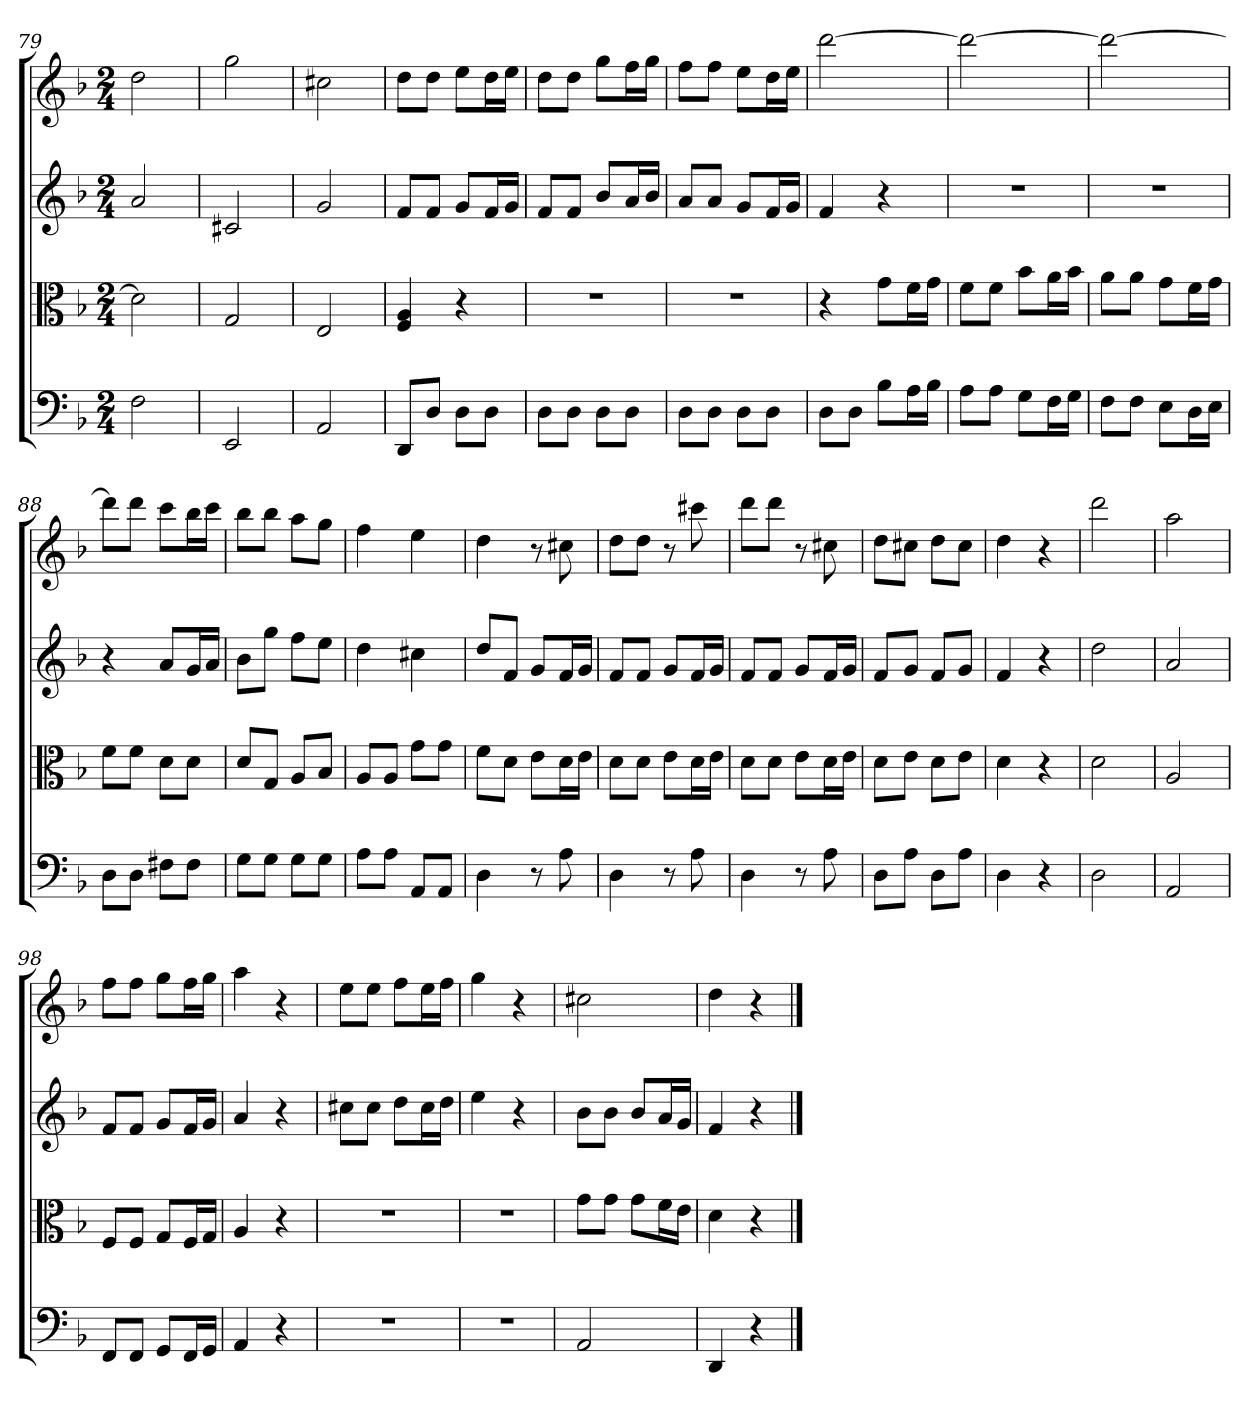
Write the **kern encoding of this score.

**kern	**kern	**kern	**kern
*part4	*part3	*part2	*part1
*staff4	*staff3	*staff2	*staff1
*clefF4	*clefC3	*	*
*k[b-]	*k[b-]	*k[b-]	*k[b-]
*d:	*d:	*d:	*d:
*M2/4	*M2/4	*M2/4	*M2/4
=79	=79	=79	=79
2F	2d]	2a	2dd
=80	=80	=80	=80
2EE	2G	2c#X	2gg
=81	=81	=81	=81
2AA	2E	2g	2cc#X
=82	=82	=82	=82
8DD/L	4F 4A	8fL	8ddL
8D/J	.	8fJ	8ddJ
8D\L	4r	8gL	8eeL
8D\J	.	16fL	16ddL
.	.	16gJJ	16eeJJ
=83	=83	=83	=83
8D\L	2r	8fL	8ddL
8D\J	.	8fJ	8ddJ
8D\L	.	8b-L	8ggL
8D\J	.	16aL	16ffL
.	.	16b-JJ	16ggJJ
=84	=84	=84	=84
8D\L	2r	8aL	8ffL
8D\J	.	8aJ	8ffJ
8D\L	.	8gL	8eeL
8D\J	.	16fL	16ddL
.	.	16gJJ	16eeJJ
=85	=85	=85	=85
8D\L	4r	4f	[2ddd
8D\J	.	.	.
8B-\L	8g\L	4r	.
16A\L	16f\L	.	.
16B-\JJ	16g\JJ	.	.
=86	=86	=86	=86
8A\L	8f\L	2r	2ddd_
8A\J	8f\J	.	.
8G\L	8b-\L	.	.
16F\L	16a\L	.	.
16G\JJ	16b-\JJ	.	.
=87	=87	=87	=87
8F\L	8a\L	2r	2ddd_
8F\J	8a\J	.	.
8E\L	8g\L	.	.
16D\L	16f\L	.	.
16E\JJ	16g\JJ	.	.
=88	=88	=88	=88
8D\L	8f\L	4r	8dddL]
8D\J	8f\J	.	8dddJ
8F#X\L	8d\L	8aL	8cccL
8F#\J	8d\J	16gL	16bb-L
.	.	16aJJ	16cccJJ
=89	=89	=89	=89
8G\L	8d/L	8b-L	8bb-L
8G\J	8G/J	8ggJ	8bb-J
8G\L	8A/L	8ffL	8aaL
8G\J	8B-/J	8eeJ	8ggJ
=90	=90	=90	=90
8A\L	8A/L	4dd	4ff
8A\J	8A/J	.	.
8AA/L	8g\L	4cc#X	4ee
8AA/J	8g\J	.	.
=91	=91	=91	=91
4D	8f\L	8ddL	4dd
.	8d\J	8fJ	.
8r	8e\L	8gL	8r
8A	16d\L	16fL	8cc#X
.	16e\JJ	16gJJ	.
=92	=92	=92	=92
4D	8d\L	8fL	8ddL
.	8d\J	8fJ	8ddJ
8r	8e\L	8gL	8r
8A	16d\L	16fL	8ccc#X
.	16e\JJ	16gJJ	.
=93	=93	=93	=93
4D	8d\L	8fL	8dddL
.	8d\J	8fJ	8dddJ
8r	8e\L	8gL	8r
8A	16d\L	16fL	8cc#X
.	16e\JJ	16gJJ	.
=94	=94	=94	=94
8D\L	8d\L	8fL	8ddL
8A\J	8e\J	8gJ	8cc#XJ
8D\L	8d\L	8fL	8ddL
8A\J	8e\J	8gJ	8cc#J
=95	=95	=95	=95
4D	4d	4f	4dd
4r	4r	4r	4r
=96	=96	=96	=96
2D	2d	2dd	2ddd
=97	=97	=97	=97
2AA	2A	2a	2aa
=98	=98	=98	=98
8FF/L	8F/L	8fL	8ffL
8FF/J	8F/J	8fJ	8ffJ
8GG/L	8G/L	8gL	8ggL
16FF/L	16F/L	16fL	16ffL
16GG/JJ	16G/JJ	16gJJ	16ggJJ
=99	=99	=99	=99
4AA	4A	4a	4aa
4r	4r	4r	4r
=100	=100	=100	=100
2r	2r	8cc#XL	8eeL
.	.	8cc#J	8eeJ
.	.	8ddL	8ffL
.	.	16cc#L	16eeL
.	.	16ddJJ	16ffJJ
=101	=101	=101	=101
2r	2r	4ee	4gg
.	.	4r	4r
=102	=102	=102	=102
2AA	8g\L	8b-L	2cc#X
.	8g\J	8b-J	.
.	8g\L	8b-L	.
.	16f\L	16aL	.
.	16e\JJ	16gJJ	.
=103	=103	=103	=103
4DD	4d	4f	4dd
4r	4r	4r	4r
==	==	==	==
*-	*-	*-	*-
